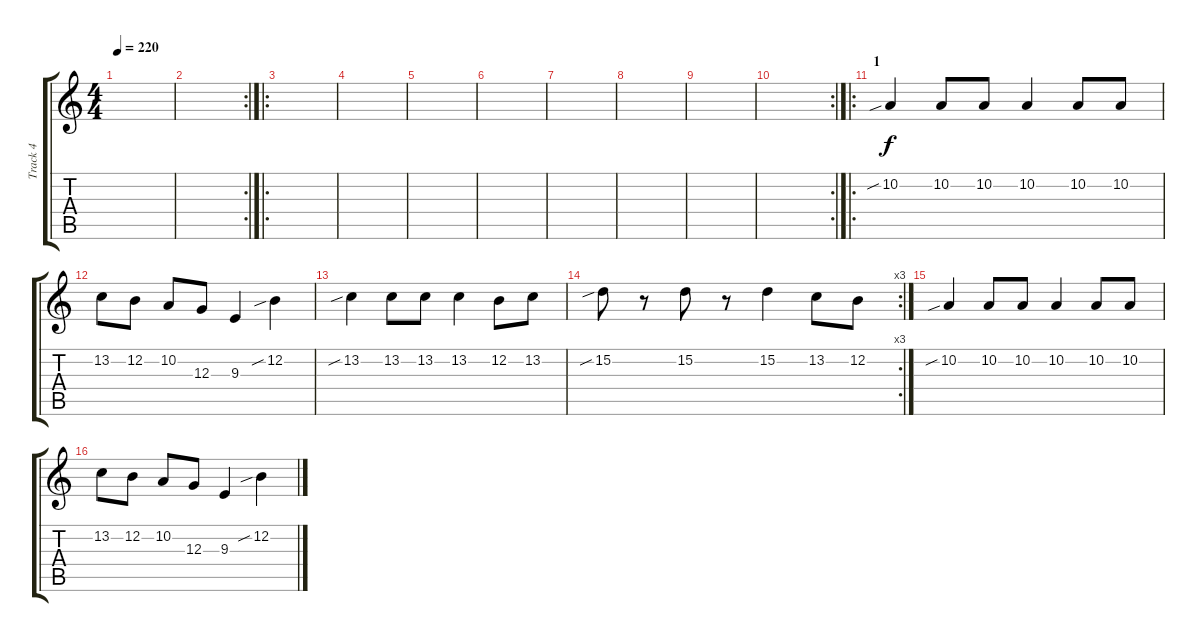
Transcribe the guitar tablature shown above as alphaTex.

\track ("Track 4" "Track 4") {instrument violin}
\staff {score tabs}
\tuning (E4 B3 G3 D3 A2 E2) {hide}
\ts (4 4)
\tempo 220
\clef g2
\ks c
|
\rc 2
|
\ro
|
|
|
|
|
|
|
\rc 2
|
\ro
\section ("" "1")
10.2{sib}.4 10.2.8 10.2.8 10.2.4 10.2.8 10.2.8 |
13.2.8 12.2.8 10.2.8 12.3.8 9.3.4 12.2{sib}.4 |
13.2{sib}.4 13.2.8 13.2.8 13.2.4 12.2.8 13.2.8 |
\rc 3
15.2{sib}.8 r.8 15.2.8 r.8 15.2.4 13.2.8 12.2.8 |
10.2{sib}.4 10.2.8 10.2.8 10.2.4 10.2.8 10.2.8 |
13.2.8 12.2.8 10.2.8 12.3.8 9.3.4 12.2{sib}.4
